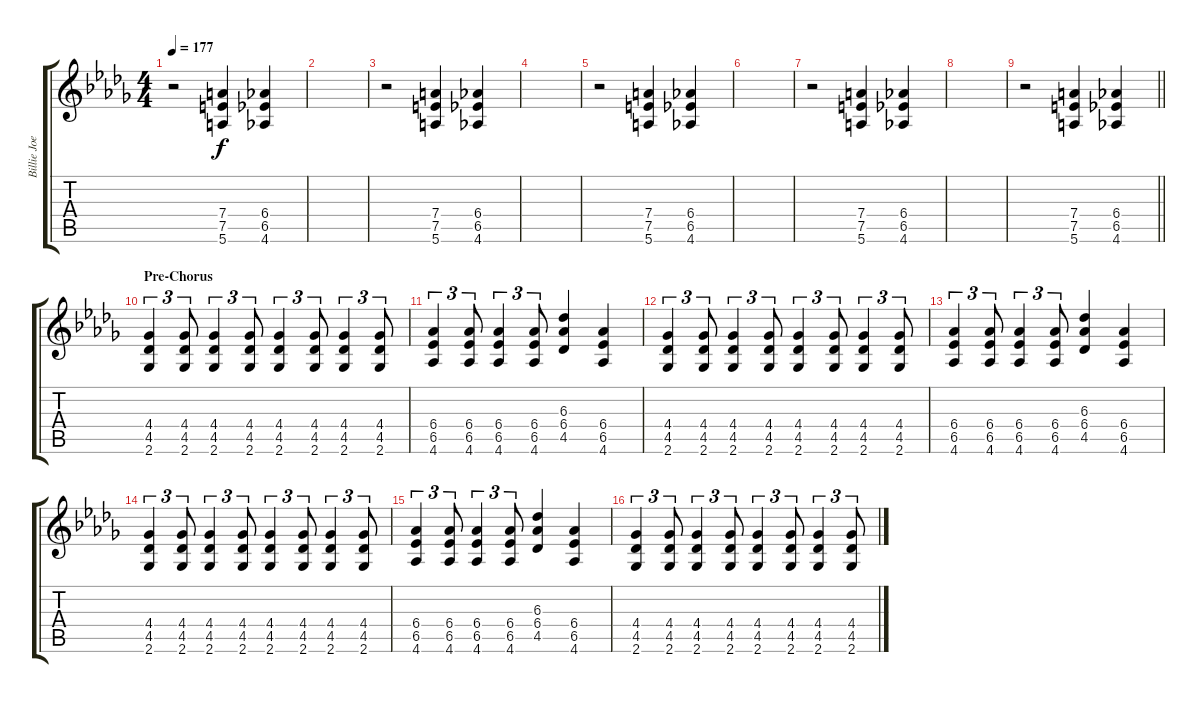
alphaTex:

\track ("Billie Joe Rhythm" "Billie Joe") {instrument overdrivenguitar}
\staff {score tabs}
\tuning (E4 B3 G3 D3 A2 E2) {hide}
\ts (4 4)
\tempo 177
\clef g2
\ks db
r.2{dy f} (7.4 7.5 5.6).4 (6.4 6.5 4.6).4 |
|
r.2 (7.4 7.5 5.6).4 (6.4 6.5 4.6).4 |
|
r.2 (7.4 7.5 5.6).4 (6.4 6.5 4.6).4 |
|
r.2 (7.4 7.5 5.6).4 (6.4 6.5 4.6).4 |
|
\barLineRight lightlight
r.2 (7.4 7.5 5.6).4 (6.4 6.5 4.6).4 |
\section ("" "Pre-Chorus")
(4.4 4.5 2.6).4{tu (3 2)} (4.4 4.5 2.6).8{tu (3 2)} (4.4 4.5 2.6).4{tu (3 2)} (4.4 4.5 2.6).8{tu (3 2)} (4.4 4.5 2.6).4{tu (3 2)} (4.4 4.5 2.6).8{tu (3 2)} (4.4 4.5 2.6).4{tu (3 2)} (4.4 4.5 2.6).8{tu (3 2)} |
(6.4 6.5 4.6).4{tu (3 2)} (6.4 6.5 4.6).8{tu (3 2)} (6.4 6.5 4.6).4{tu (3 2)} (6.4 6.5 4.6).8{tu (3 2)} (6.3 6.4 4.5).4 (6.4 6.5 4.6).4 |
(4.4 4.5 2.6).4{tu (3 2)} (4.4 4.5 2.6).8{tu (3 2)} (4.4 4.5 2.6).4{tu (3 2)} (4.4 4.5 2.6).8{tu (3 2)} (4.4 4.5 2.6).4{tu (3 2)} (4.4 4.5 2.6).8{tu (3 2)} (4.4 4.5 2.6).4{tu (3 2)} (4.4 4.5 2.6).8{tu (3 2)} |
(6.4 6.5 4.6).4{tu (3 2)} (6.4 6.5 4.6).8{tu (3 2)} (6.4 6.5 4.6).4{tu (3 2)} (6.4 6.5 4.6).8{tu (3 2)} (6.3 6.4 4.5).4 (6.4 6.5 4.6).4 |
(4.4 4.5 2.6).4{tu (3 2)} (4.4 4.5 2.6).8{tu (3 2)} (4.4 4.5 2.6).4{tu (3 2)} (4.4 4.5 2.6).8{tu (3 2)} (4.4 4.5 2.6).4{tu (3 2)} (4.4 4.5 2.6).8{tu (3 2)} (4.4 4.5 2.6).4{tu (3 2)} (4.4 4.5 2.6).8{tu (3 2)} |
(6.4 6.5 4.6).4{tu (3 2)} (6.4 6.5 4.6).8{tu (3 2)} (6.4 6.5 4.6).4{tu (3 2)} (6.4 6.5 4.6).8{tu (3 2)} (6.3 6.4 4.5).4 (6.4 6.5 4.6).4 |
(4.4 4.5 2.6).4{tu (3 2)} (4.4 4.5 2.6).8{tu (3 2)} (4.4 4.5 2.6).4{tu (3 2)} (4.4 4.5 2.6).8{tu (3 2)} (4.4 4.5 2.6).4{tu (3 2)} (4.4 4.5 2.6).8{tu (3 2)} (4.4 4.5 2.6).4{tu (3 2)} (4.4 4.5 2.6).8{tu (3 2)}
